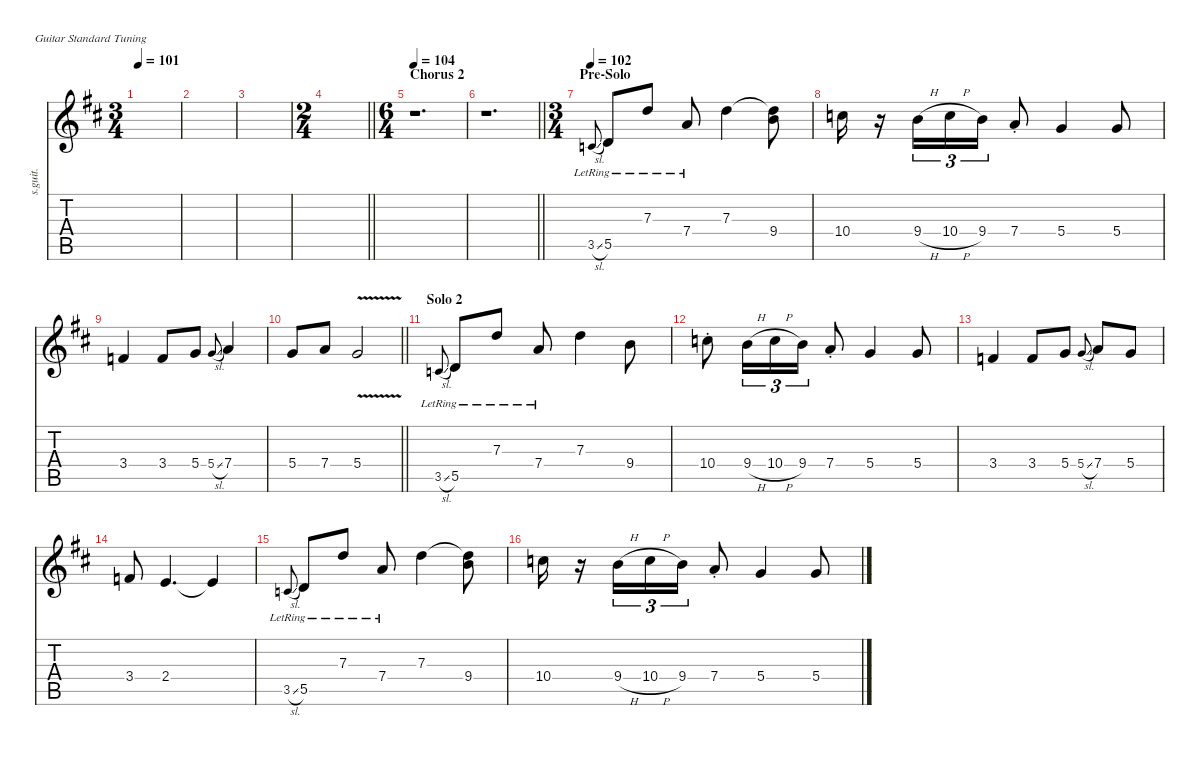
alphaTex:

\defaultSystemsLayout 4
\hideDynamics
\bracketExtendMode nobrackets
\otherSystemsTrackNameOrientation horizontal
\track ("Guitar 3" "s.guit.") {defaultSystemsLayout 32 instrument electricguitarclean}
\staff {score tabs}
\tuning (E4 B3 G3 D3 A2 E2)
\ts (3 4)
\tempo 101
\clef g2
\ks bminor
|
|
|
\ts (2 4)
\beaming (8 2 2)
\barLineRight lightlight
|
\ts (6 4)
\beaming (8 6 6)
\section ("" "Chorus 2")
\tempo 104
r.1{d beam Down} |
\barLineRight lightlight
r.1{d beam Down} |
\ts (3 4)
\beaming (8 2 2 2)
\section ("" "Pre-Solo")
\tempo 102
3.5{sl lr acc forcenatural}.8{gr onbeat dy mf instrument acousticguitarsteel beam Up} 5.5{lr acc forcenatural}.8{dy f beam Up} 7.3{lr acc forcenatural}.8{beam Up} 7.4{lr acc forcenatural}.8{beam Up} 7.3{acc forcenatural}.4{beam Down} (7.3{t acc forcenatural} 9.4{acc forcenatural}).8{beam Down} |
10.4{acc forcenatural}.16{beam Down} r.16{beam Down} 9.4{h acc forcenatural}.16{tu (3 2) beam Down} 10.4{h acc forcenatural}.16{tu (3 2) beam Down} 9.4{acc forcenatural}.16{tu (3 2) beam Down} 7.4{st acc forcenatural}.8{beam Up} 5.4{acc forcenatural}.4{beam Up} 5.4{acc forcenatural}.8{beam Up} |
3.4{acc forcenatural}.4{beam Up} 3.4{acc forcenatural}.8{beam Up} 5.4{acc forcenatural}.8{beam Up} 5.4{sl acc forcenatural}.8{gr onbeat dy mf beam Up} 7.4{acc forcenatural}.4{dy f beam Up} |
\barLineRight lightlight
5.4{acc forcenatural}.8{beam Up} 7.4{acc forcenatural}.8{beam Up} 5.4{v acc forcenatural}.2{beam Up} |
\section ("" "Solo 2")
3.5{sl lr acc forcenatural}.8{gr onbeat dy mf beam Up} 5.5{lr acc forcenatural}.8{dy f beam Up} 7.3{lr acc forcenatural}.8{beam Up} 7.4{lr acc forcenatural}.8{beam Up} 7.3{acc forcenatural}.4{beam Down} 9.4{acc forcenatural}.8{beam Down} |
10.4{st acc forcenatural}.8{beam Down} 9.4{h acc forcenatural}.16{tu (3 2) beam Down} 10.4{h acc forcenatural}.16{tu (3 2) beam Down} 9.4{acc forcenatural}.16{tu (3 2) beam Down} 7.4{st acc forcenatural}.8{beam Up} 5.4{acc forcenatural}.4{beam Up} 5.4{acc forcenatural}.8{beam Up} |
3.4{acc forcenatural}.4{beam Up} 3.4{acc forcenatural}.8{beam Up} 5.4{acc forcenatural}.8{beam Up} 5.4{sl acc forcenatural}.8{gr onbeat dy mf beam Up} 7.4{acc forcenatural}.8{dy f beam Up} 5.4{acc forcenatural}.8{beam Up} |
3.4{acc forcenatural}.8{beam Up} 2.4{acc forcenatural}.4{d beam Up} 2.4{t acc forcenatural}.4{beam Up} |
3.5{sl lr acc forcenatural}.8{gr onbeat dy mf beam Up} 5.5{lr acc forcenatural}.8{dy f beam Up} 7.3{lr acc forcenatural}.8{beam Up} 7.4{lr acc forcenatural}.8{beam Up} 7.3{acc forcenatural}.4{beam Down} (7.3{t acc forcenatural} 9.4{acc forcenatural}).8{beam Down} |
10.4{acc forcenatural}.16{beam Down} r.16{beam Down} 9.4{h acc forcenatural}.16{tu (3 2) beam Down} 10.4{h acc forcenatural}.16{tu (3 2) beam Down} 9.4{acc forcenatural}.16{tu (3 2) beam Down} 7.4{st acc forcenatural}.8{beam Up} 5.4{acc forcenatural}.4{beam Up} 5.4{acc forcenatural}.8{beam Up}
